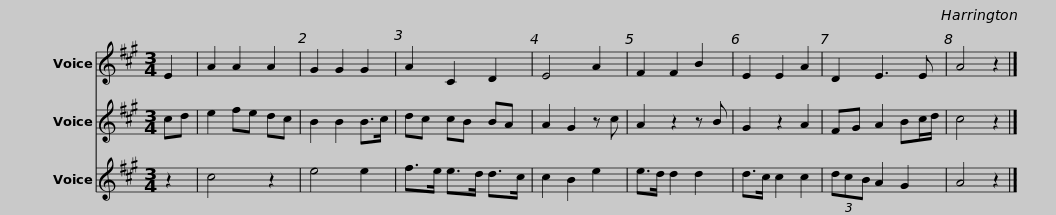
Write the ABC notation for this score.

X:1
%%score 1 2 3
L:1/8
M:3/4
I:linebreak $
K:A
V:1 treble
V:2 treble
V:3 treble
V:1
 E2 | A2 A2 A2 | G2 G2 G2 | A2 C2 D2 | E4 A2 | %5
 F2 F2 B2 | E2 E2 A2 | D2 E3 E | A4 z2 |] %9
V:2
 cd | e2 fe dc | B2 B2 B>c | dc cB BA | A2 G2 z c | %5
 A2 z2 z B | G2 z2 A2 | FG A2 Bc/d/ | c4 z2 |] %9
V:3
 z2 | c4 z2 | e4 e2 | f>e e>d d>c | c2 B2 e2 | %5
 e>d d2 d2 | d>c c2 c2 | (3dcB A2 G2 | A4 z2 |] %9
